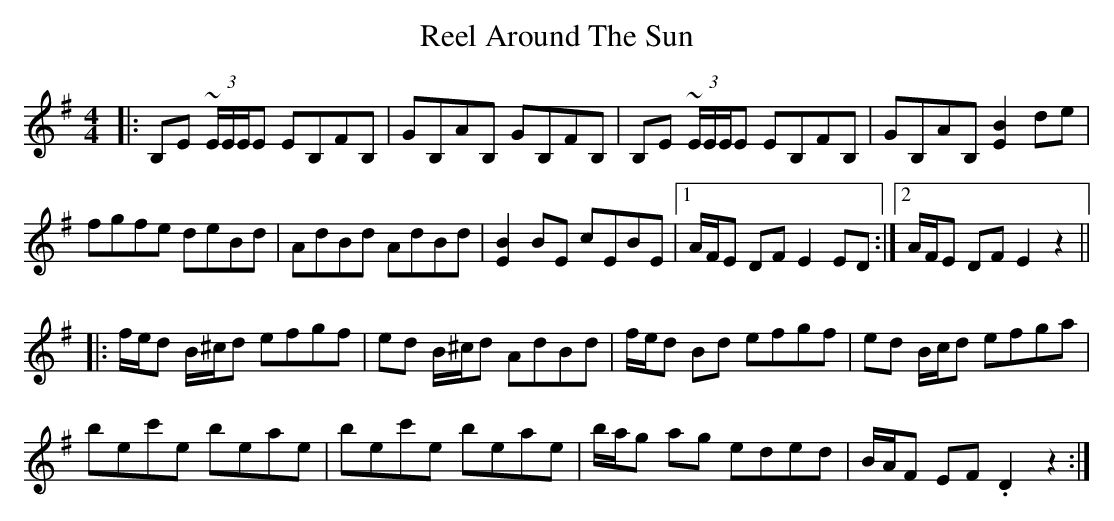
X:1
T: Reel Around The Sun
M: 4/4
L: 1/8
K: Emin
|:B,E ~(3E/E/E/E EB,FB,|GB,AB, GB,FB,|B,E ~(3E/E/E/E EB,FB,|GB,AB, [E2B2] de|
fgfe deBd|AdBd AdBd|[E2B2] BE cEBE|1 A/F/E DF E2 ED:|2 A/F/E DF E2z2||
|:f/e/d B/^c/d efgf|ed B/^c/d AdBd|f/e/d Bd efgf|ed B/c/d efga|
bec'e beae|bec'e beae|b/a/g ag eded|B/A/F EF .D2z2:|
